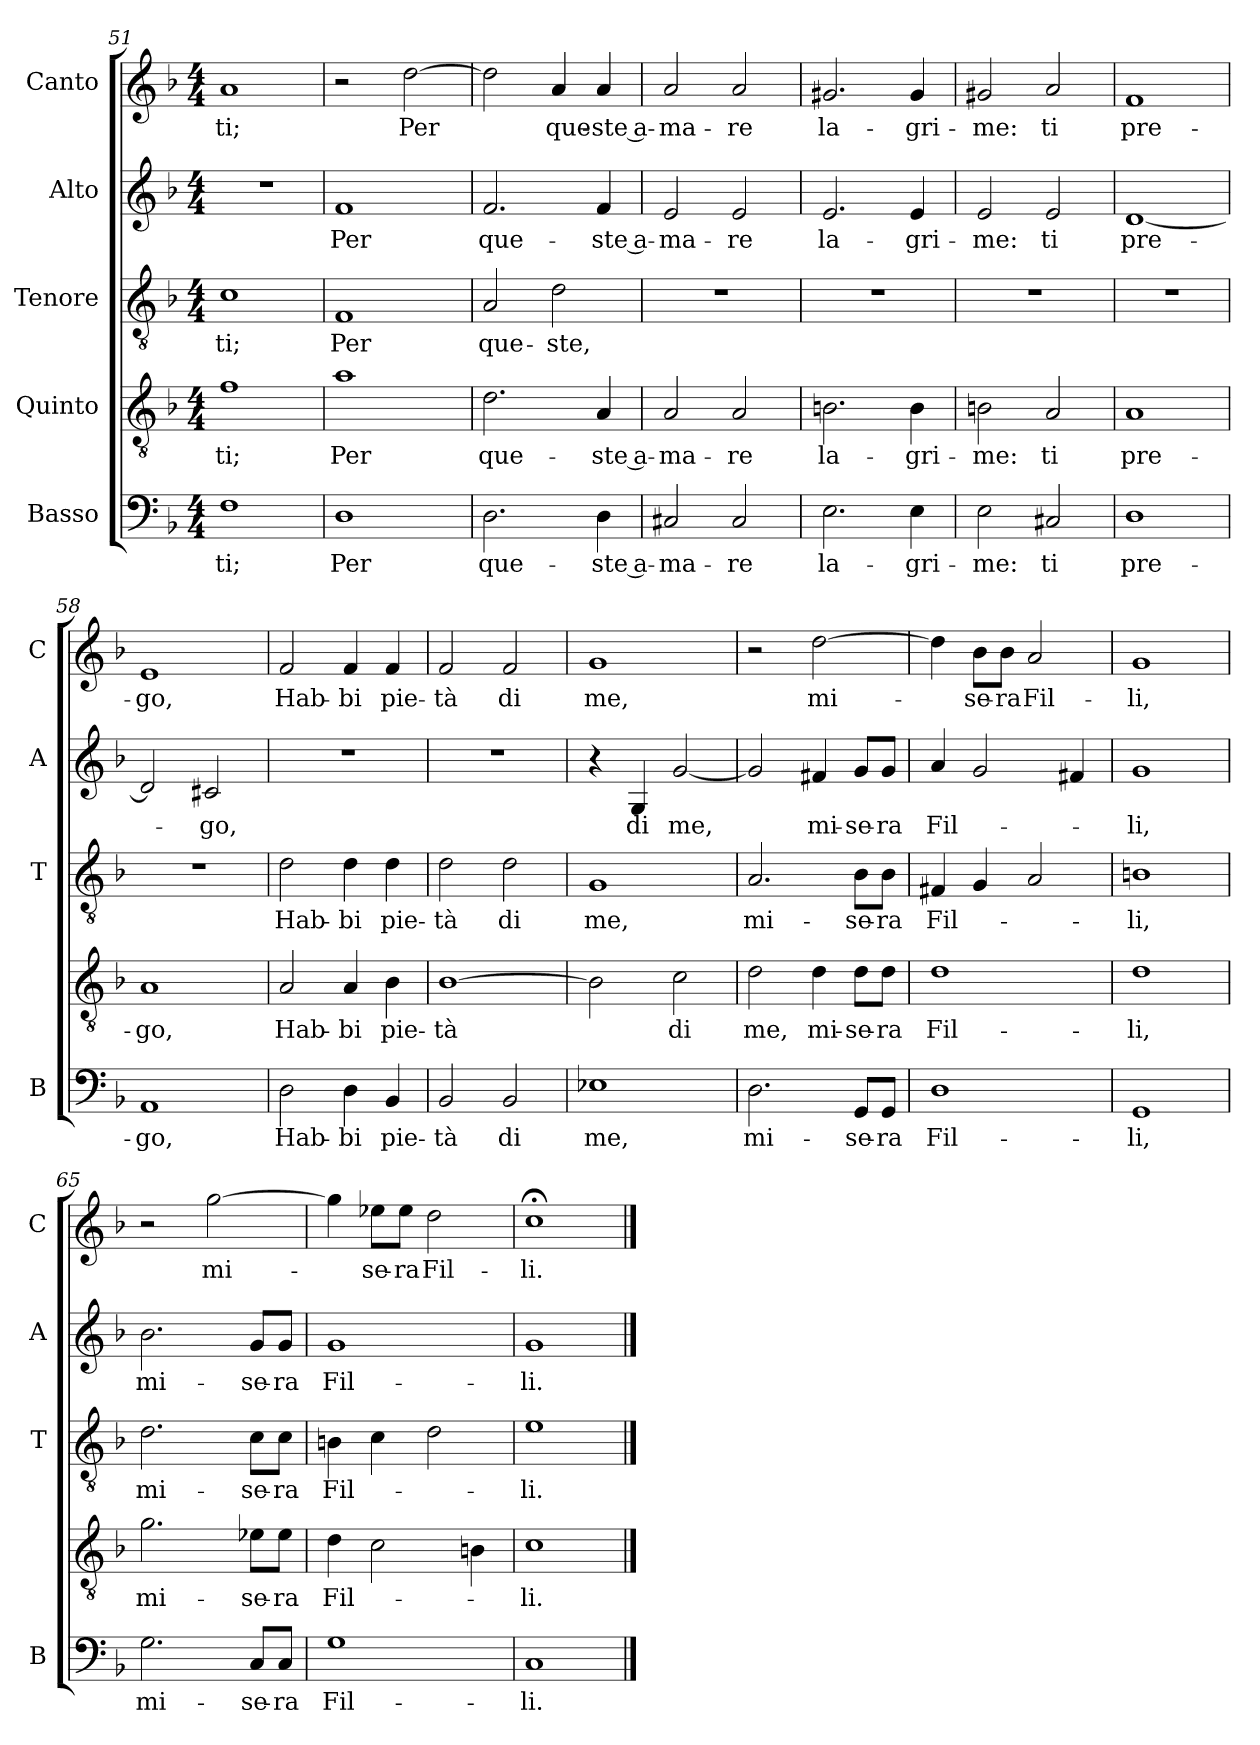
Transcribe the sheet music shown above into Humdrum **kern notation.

**kern	**text	**kern	**text	**kern	**text	**kern	**text	**kern	**text
*part5	*part5	*part4	*part4	*part3	*part3	*part2	*part2	*part1	*part1
*staff5	*staff5	*staff4	*staff4	*staff3	*staff3	*staff2	*staff2	*staff1	*staff1
*I"Basso	*	*I"Quinto	*	*I"Tenore	*	*I"Alto	*	*I"Canto	*
*I'B	*	*	*	*I'T	*	*I'A	*	*I'C	*
*clefF4	*	*clefGv2	*	*clefGv2	*	*clefG2	*	*clefG2	*
*k[b-]	*	*k[b-]	*	*k[b-]	*	*k[b-]	*	*k[b-]	*
*F:	*	*F:	*	*F:	*	*F:	*	*F:	*
*M4/4	*	*M4/4	*	*M4/4	*	*M4/4	*	*M4/4	*
=51	=51	=51	=51	=51	=51	=51	=51	=51	=51
!	!LO:LY:b	!	!LO:LY:b	!	!LO:LY:b	!	!	!	!LO:LY:b
1F	-ti;	1f	-ti;	1c	-ti;	1r	.	1a	-ti;
=52	=52	=52	=52	=52	=52	=52	=52	=52	=52
!	!LO:LY:b	!	!LO:LY:b	!	!LO:LY:b	!	!LO:LY:b	!	!
1D	Per	1a	Per	1F	Per	1f	-Per	2r	.
!	!	!	!	!	!	!	!	!	!LO:LY:b
.	.	.	.	.	.	.	.	[2dd\	Per
=53	=53	=53	=53	=53	=53	=53	=53	=53	=53
!	!LO:LY:b	!	!LO:LY:b	!	!LO:LY:b	!	!LO:LY:b	!	!
2.D\	que-	2.d\	que-	2A/	que-	2.f/	que-	2dd\]	.
!	!	!	!	!	!LO:LY:b	!	!	!	!LO:LY:b
.	.	.	.	2d\	-ste,	.	.	4a/	que-
!	!LO:LY:b	!	!LO:LY:b	!	!	!	!LO:LY:b	!	!LO:LY:b
4D\	-ste a-	4A/	-ste a-	.	.	4f/	-ste a-	4a/	-ste a-
!!LO:LB:g=z
=54	=54	=54	=54	=54	=54	=54	=54	=54	=54
!	!LO:LY:b	!	!LO:LY:b	!	!	!	!LO:LY:b	!	!LO:LY:b
2C#X/	-ma-	2A/	-ma-	1r	.	2e/	-ma-	2a/	-ma-
!	!LO:LY:b	!	!LO:LY:b	!	!	!	!LO:LY:b	!	!LO:LY:b
2C#/	-re	2A/	-re	.	.	2e/	-re	2a/	-re
=55	=55	=55	=55	=55	=55	=55	=55	=55	=55
!	!LO:LY:b	!	!LO:LY:b	!	!	!	!LO:LY:b	!	!LO:LY:b
2.E\	la-	2.Bn\	la-	1r	.	2.e/	la-	2.g#X/	la-
!	!LO:LY:b	!	!LO:LY:b	!	!	!	!LO:LY:b	!	!LO:LY:b
4E\	-gri-	4B\	-gri-	.	.	4e/	-gri-	4g#/	-gri-
=56	=56	=56	=56	=56	=56	=56	=56	=56	=56
!	!LO:LY:b	!	!LO:LY:b	!	!	!	!LO:LY:b	!	!LO:LY:b
2E\	-me:	2Bn\	-me:	1r	.	2e/	-me:	2g#X/	-me:
!	!LO:LY:b	!	!LO:LY:b	!	!	!	!LO:LY:b	!	!LO:LY:b
2C#X/	ti	2A/	ti	.	.	2e/	ti	2a/	ti
=57	=57	=57	=57	=57	=57	=57	=57	=57	=57
!	!LO:LY:b	!	!LO:LY:b	!	!	!	!LO:LY:b	!	!LO:LY:b
1D	pre-	1A	pre-	1r	.	[1d	pre-	1f	pre-
=58	=58	=58	=58	=58	=58	=58	=58	=58	=58
!	!LO:LY:b	!	!LO:LY:b	!	!	!	!	!	!LO:LY:b
1AA	-go,	1A	-go,	1r	.	2d/]	.	1e	-go,
!	!	!	!	!	!	!	!LO:LY:b	!	!
.	.	.	.	.	.	2c#X/	-go,	.	.
=59	=59	=59	=59	=59	=59	=59	=59	=59	=59
!	!LO:LY:b	!	!LO:LY:b	!	!LO:LY:b	!	!	!	!LO:LY:b
2D\	Hab-	2A/	Hab-	2d\	Hab-	1r	.	2f/	Hab-
!	!LO:LY:b	!	!LO:LY:b	!	!LO:LY:b	!	!	!	!LO:LY:b
4D\	-bi	4A/	-bi	4d\	-bi	.	.	4f/	-bi
!	!LO:LY:b	!	!LO:LY:b	!	!LO:LY:b	!	!	!	!LO:LY:b
4BB-/	pie-	4B-\	pie-	4d\	pie-	.	.	4f/	pie-
=60	=60	=60	=60	=60	=60	=60	=60	=60	=60
!	!LO:LY:b	!	!LO:LY:b	!	!LO:LY:b	!	!	!	!LO:LY:b
2BB-/	-tà	[1B-	-tà	2d\	-tà	1r	.	2f/	-tà
!	!LO:LY:b	!	!	!	!LO:LY:b	!	!	!	!LO:LY:b
2BB-/	di	.	.	2d\	di	.	.	2f/	di
!!LO:LB:g=z
=61	=61	=61	=61	=61	=61	=61	=61	=61	=61
!	!LO:LY:b	!	!	!	!LO:LY:b	!	!	!	!LO:LY:b
1E-X	me,	2B-\]	.	1G	me,	4r	.	1g	me,
!	!	!	!	!	!	!	!LO:LY:b	!	!
.	.	.	.	.	.	4G/	di	.	.
!	!	!	!LO:LY:b	!	!	!	!LO:LY:b	!	!
.	.	2c\	di	.	.	[2g/	me,	.	.
=62	=62	=62	=62	=62	=62	=62	=62	=62	=62
!	!LO:LY:b	!	!LO:LY:b	!	!LO:LY:b	!	!	!	!
2.D\	mi-	2d\	me,	2.A/	mi-	2g/]	.	2r	.
!	!	!	!LO:LY:b	!	!	!	!LO:LY:b	!	!LO:LY:b
.	.	4d\	mi-	.	.	4f#X/	mi-	[2dd\	mi-
!	!LO:LY:b	!	!LO:LY:b	!	!LO:LY:b	!	!LO:LY:b	!	!
8GG/L	-se-	8d\L	-se-	8B-\L	-se-	8g/L	-se-	.	.
!	!LO:LY:b	!	!LO:LY:b	!	!LO:LY:b	!	!LO:LY:b	!	!
8GG/J	-ra	8d\J	-ra	8B-\J	-ra	8g/J	-ra	.	.
=63	=63	=63	=63	=63	=63	=63	=63	=63	=63
!	!LO:LY:b	!	!LO:LY:b	!	!LO:LY:b	!	!LO:LY:b	!	!
1D	Fil-	1d	Fil-	4F#X/	Fil-	4a/	Fil-	4dd\]	.
!	!	!	!	!	!	!	!	!	!LO:LY:b
.	.	.	.	4G/	.	2g/	.	8b-\L	-se-
!	!	!	!	!	!	!	!	!	!LO:LY:b
.	.	.	.	.	.	.	.	8b-\J	-ra
!	!	!	!	!	!	!	!	!	!LO:LY:b
.	.	.	.	2A/	.	.	.	2a/	Fil-
.	.	.	.	.	.	4f#X/	.	.	.
=64	=64	=64	=64	=64	=64	=64	=64	=64	=64
!	!LO:LY:b	!	!LO:LY:b	!	!LO:LY:b	!	!LO:LY:b	!	!LO:LY:b
1GG	-li,	1d	-li,	1Bn	-li,	1g	-li,	1g	-li,
=65	=65	=65	=65	=65	=65	=65	=65	=65	=65
!	!LO:LY:b	!	!LO:LY:b	!	!LO:LY:b	!	!LO:LY:b	!	!
2.G\	mi-	2.g\	mi-	2.d\	mi-	2.b-\	mi-	2r	.
!	!	!	!	!	!	!	!	!	!LO:LY:b
.	.	.	.	.	.	.	.	[2gg\	mi-
!	!LO:LY:b	!	!LO:LY:b	!	!LO:LY:b	!	!LO:LY:b	!	!
8C/L	-se-	8e-X\L	-se-	8c\L	-se-	8g/L	-se-	.	.
!	!LO:LY:b	!	!LO:LY:b	!	!LO:LY:b	!	!LO:LY:b	!	!
8C/J	-ra	8e-\J	-ra	8c\J	-ra	8g/J	-ra	.	.
=66	=66	=66	=66	=66	=66	=66	=66	=66	=66
!	!LO:LY:b	!	!LO:LY:b	!	!LO:LY:b	!	!LO:LY:b	!	!
1G	Fil-	4d\	Fil-	4Bn\	Fil-	1g	Fil-	4gg\]	.
!	!	!	!	!	!	!	!	!	!LO:LY:b
.	.	2c\	.	4c\	.	.	.	8ee-X\L	-se-
!	!	!	!	!	!	!	!	!	!LO:LY:b
.	.	.	.	.	.	.	.	8ee-\J	-ra
!	!	!	!	!	!	!	!	!	!LO:LY:b
.	.	.	.	2d\	.	.	.	2dd\	Fil-
.	.	4Bn\	.	.	.	.	.	.	.
=67	=67	=67	=67	=67	=67	=67	=67	=67	=67
!	!LO:LY:b	!	!LO:LY:b	!	!LO:LY:b	!	!LO:LY:b	!	!LO:LY:b
1C	-li.	1c	-li.	1e	-li.	1g	-li.	1cc;<	-li.
==	==	==	==	==	==	==	==	==	==
*-	*-	*-	*-	*-	*-	*-	*-	*-	*-
